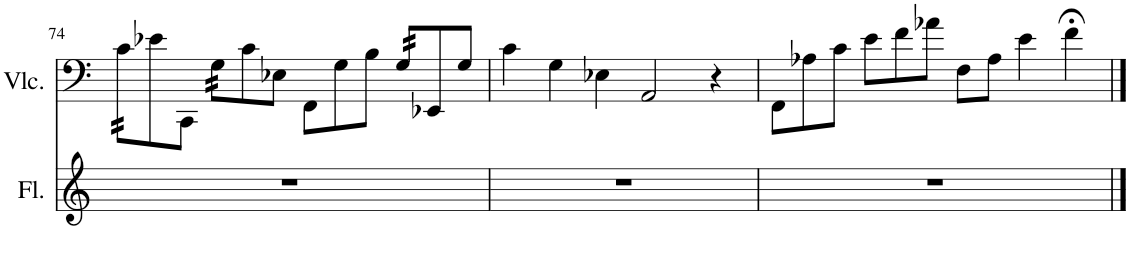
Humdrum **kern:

**kern	**kern
*part2	*part1
*staff2	*staff1
*I"Flute	*I"Violoncello
*I'Fl.	*I'Vlc.
!!LO:PB:g=z
*clefG2	*clefF4
*k[]	*k[]
*M12/8	*M12/8
=74	=74
*	*tremolo
1.r	32c\LLL
.	32c\
.	32c\
.	32c\
*	*Xtremolo
.	8e-X\
.	8CC\J
*	*tremolo
.	32G\LLL
.	32G\
.	32G\
.	32G\
*	*Xtremolo
.	8c\
.	8E-X\J
.	8FF\L
.	8G\
.	8B\J
*	*tremolo
.	32G/LLL
.	32G/
.	32G/
.	32G/
*	*Xtremolo
.	8EE-X/
.	8G/J
=75	=75
1.r	4c\
.	4G\
.	4E-X\
.	2AA/
.	4r
=76	=76
1.r	8FF\L
.	8A-X\
.	8c\J
.	8e\L
.	8f\
.	8a-X\J
.	8F\L
.	8A-\J
.	4e\
.	4f;<\
==	==
*-	*-
